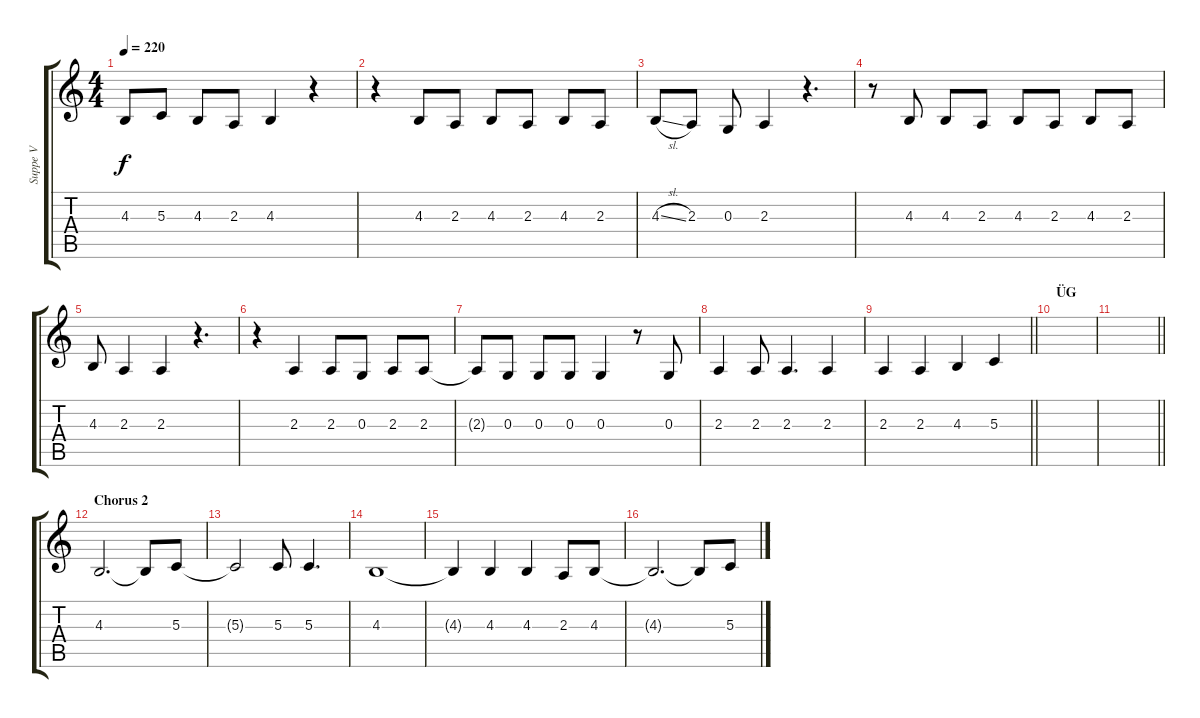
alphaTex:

\track ("Suppe V" "Suppe V") {instrument englishhorn}
\staff {score tabs}
\tuning (E4 B3 G3 D3 A2 E2) {hide}
\ts (4 4)
\tempo 220
\clef g2
\ks c
4.3{t}.8{dy f} 5.3.8 4.3.8 2.3.8 4.3.4 r.4 |
r.4 4.3.8 2.3.8 4.3.8 2.3.8 4.3.8 2.3.8 |
4.3{sl}.8 2.3.8 0.3.8 2.3.4 r.4{d} |
r.8 4.3.8 4.3.8 2.3.8 4.3.8 2.3.8 4.3.8 2.3.8 |
4.3.8 2.3.4 2.3.4 r.4{d} |
r.4 2.3.4 2.3.8 0.3.8 2.3.8 2.3.8 |
2.3{t}.8 0.3.8 0.3.8 0.3.8 0.3.4 r.8 0.3.8 |
2.3.4 2.3.8 2.3.4{d} 2.3.4 |
\barLineRight lightlight
2.3.4 2.3.4 4.3.4 5.3.4 |
\section ("" "ÜG")
|
\barLineRight lightlight
|
\section ("" "Chorus 2")
4.3.2{d} 4.3{t}.8 5.3.8 |
5.3{t}.2 5.3.8 5.3.4{d} |
4.3.1 |
4.3{t}.4 4.3.4 4.3.4 2.3.8 4.3.8 |
4.3{t}.2{d} 4.3{t}.8 5.3.8
